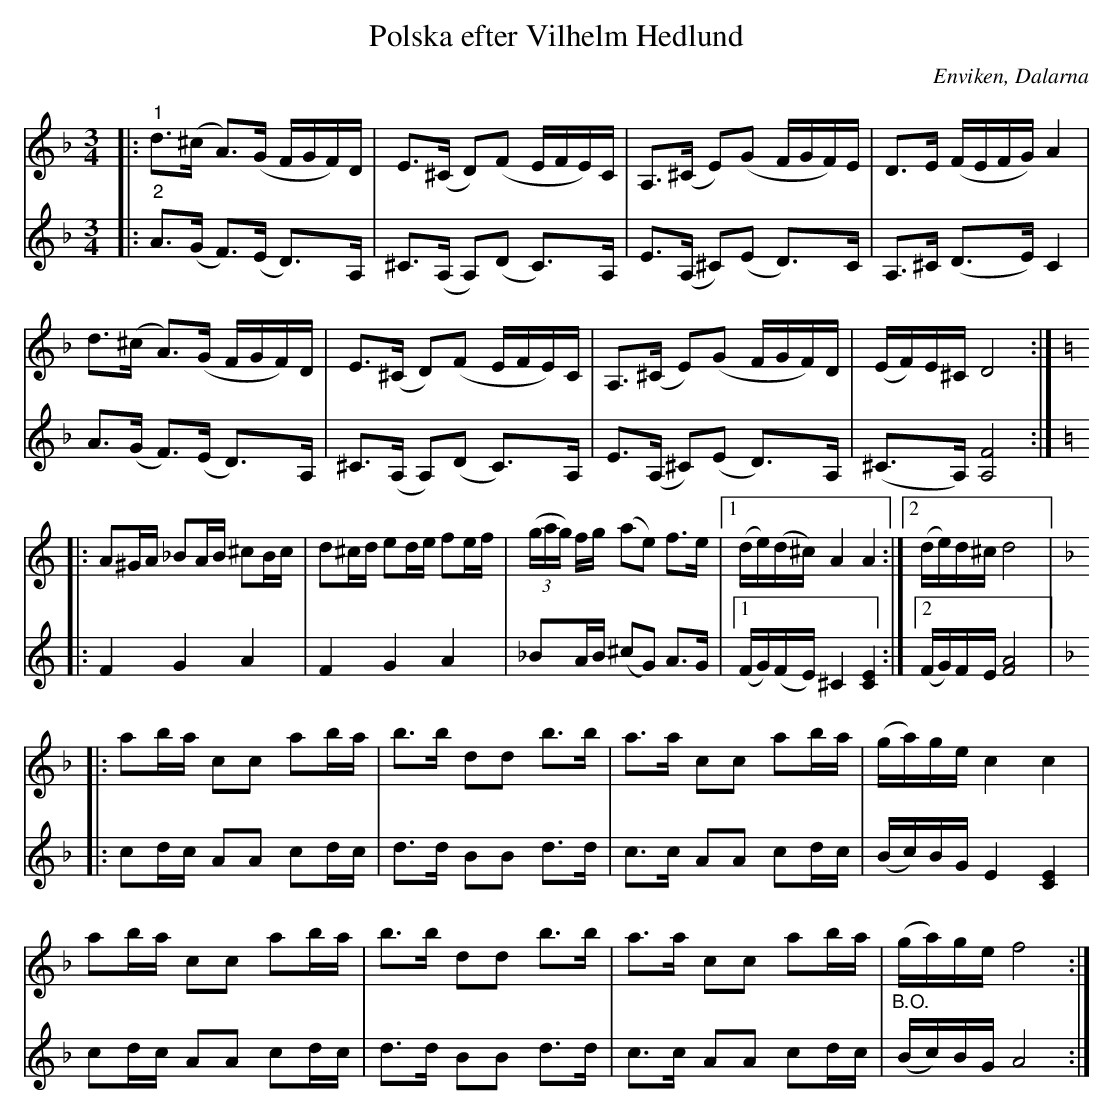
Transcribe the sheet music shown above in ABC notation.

X:1
T:Polska efter Vilhelm Hedlund
O:Enviken, Dalarna
L:1/8
M:3/4
K:F
V:1
|:"^1" d>(^c A>)(G F/G/F/)D/ | E>(^C D)(F E/F/E/)C/ | A,>(^C E)(G F/G/F/)E/ | D>E (F/E/F/G/) A2 |
d>(^c A>)(G F/G/F/)D/ | E>(^C D)(F E/F/E/)C/ | A,>(^C E)(G F/G/F/)D/ | (E/F/)E/^C/ D4 ::
[K:C] A^G/A/ _BA/B/ ^cB/c/ | d^c/d/ ed/e/ fe/f/ | (3(g/a/g/) f/g/ (ae) f>e |1 (d/e/)(d/^c/) A2 A2 :|2 (d/e/)d/^c/ d4 |:
[K:F] ab/a/ cc ab/a/ | b>b dd b>b | a>a cc ab/a/ | (g/a/)g/e/ c2 c2 |
ab/a/ cc ab/a/ | b>b dd b>b | a>a cc ab/a/ | (g/a/)g/e/ f4 :|
V:2
|:"^2" A>(G F>)(E D>)A, | ^C>(A, A,)(D C>)A, | E>(A, ^C)(E D>)C | A,>^C (D>E) C2 |
A>(G F>)(E D>)A, | ^C>(A, A,)(D C>)A, | E>(A, ^C)(E D>)A, | (^C>A,) [A,F]4 ::
[K:C] F2 G2 A2 | F2 G2 A2 | _BA/B/ (^cG) A>G |1 (F/G/)(F/E/) ^C2 [CE]2 :|2 (F/G/)F/E/ [FA]4 |:
[K:F] cd/c/ AA cd/c/ | d>d BB d>d | c>c AA cd/c/ | (B/c/)B/G/ E2 [CE]2 |
cd/c/ AA cd/c/ | d>d BB d>d | c>c AA cd/c/ | "^B.O." (B/c/)B/G/ A4 :|
